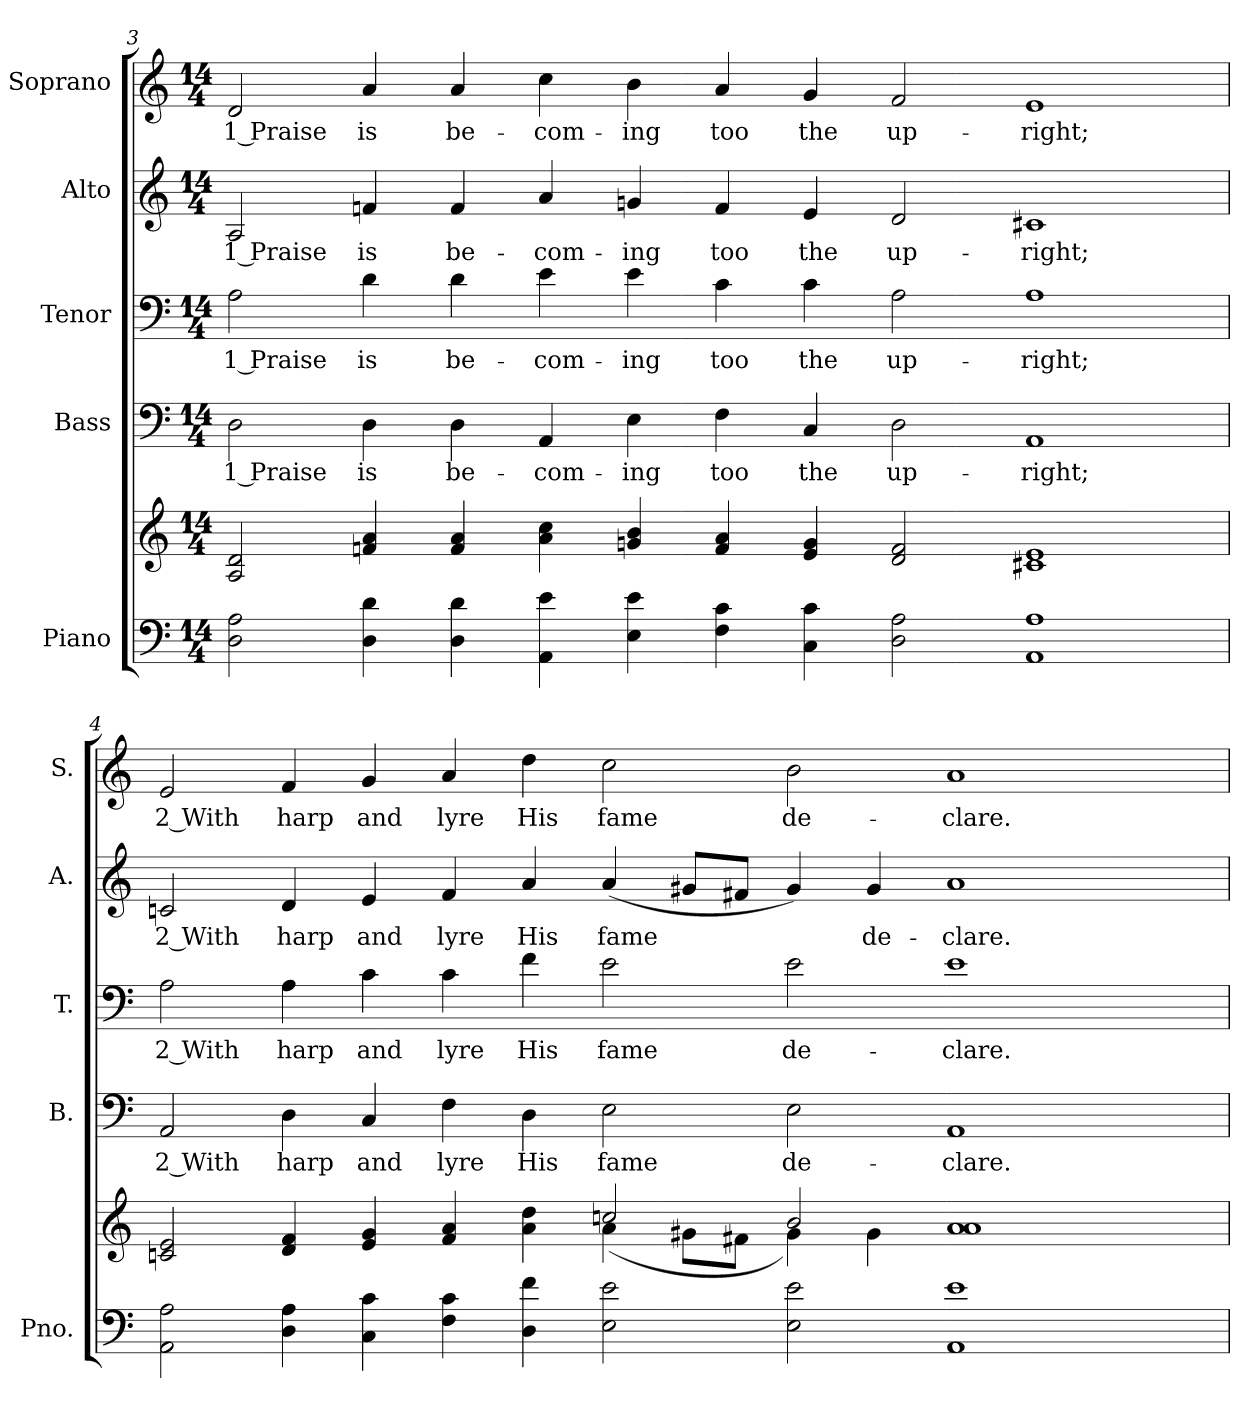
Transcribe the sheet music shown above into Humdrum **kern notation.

**kern	**kern	**kern	**text	**kern	**text	**kern	**text	**kern	**text
*part5	*part5	*part4	*part4	*part3	*part3	*part2	*part2	*part1	*part1
*staff6	*staff5	*staff4	*staff4	*staff3	*staff3	*staff2	*staff2	*staff1	*staff1
*I"Piano	*	*I"Bass	*	*I"Tenor	*	*I"Alto	*	*I"Soprano	*
*I'Pno.	*	*I'B.	*	*I'T.	*	*I'A.	*	*I'S.	*
!!LO:PB:g=z
*clefF4	*clefG2	*clefF4	*	*clefF4	*	*clefG2	*	*clefG2	*
*k[]	*k[]	*k[]	*	*k[]	*	*k[]	*	*k[]	*
*C:	*C:	*C:	*	*C:	*	*C:	*	*C:	*
*M14/4	*M14/4	*M14/4	*	*M14/4	*	*M14/4	*	*M14/4	*
=3	=3	=3	=3	=3	=3	=3	=3	=3	=3
!	!	!	!LO:LY:b:color=#000000	!	!	!	!	!	!
!	!	!	!	!	!LO:LY:b:color=#000000	!	!	!	!
!	!	!	!	!	!	!	!LO:LY:b:color=#000000	!	!
!	!	!	!	!	!	!	!	!	!LO:LY:b:color=#000000
2Di\ 2Ai	2Ai/ 2di	2Di\	1 Praise	2Ai\	1 Praise	2Ai/	1 Praise	2di/	1 Praise
!	!	!	!LO:LY:b:color=#000000	!	!	!	!	!	!
!	!	!	!	!	!LO:LY:b:color=#000000	!	!	!	!
!	!	!	!	!	!	!	!LO:LY:b:color=#000000	!	!
!	!	!	!	!	!	!	!	!	!LO:LY:b:color=#000000
4Di\ 4di	4fni/ 4ai	4Di\	is	4di\	is	4fni/	is	4ai/	is
!	!	!	!LO:LY:b:color=#000000	!	!	!	!	!	!
!	!	!	!	!	!LO:LY:b:color=#000000	!	!	!	!
!	!	!	!	!	!	!	!LO:LY:b:color=#000000	!	!
!	!	!	!	!	!	!	!	!	!LO:LY:b:color=#000000
4Di\ 4di	4fi/ 4ai	4Di\	be-	4di\	be-	4fi/	be-	4ai/	be-
!	!	!	!LO:LY:b:color=#000000	!	!	!	!	!	!
!	!	!	!	!	!LO:LY:b:color=#000000	!	!	!	!
!	!	!	!	!	!	!	!LO:LY:b:color=#000000	!	!
!	!	!	!	!	!	!	!	!	!LO:LY:b:color=#000000
4AAi\ 4ei	4ai\ 4cci	4AAi/	-com-	4ei\	-com-	4ai/	-com-	4cci\	-com-
!	!	!	!LO:LY:b:color=#000000	!	!	!	!	!	!
!	!	!	!	!	!LO:LY:b:color=#000000	!	!	!	!
!	!	!	!	!	!	!	!LO:LY:b:color=#000000	!	!
!	!	!	!	!	!	!	!	!	!LO:LY:b:color=#000000
4Ei\ 4ei	4gni/ 4bi	4Ei\	-ing	4ei\	-ing	4gni/	-ing	4bi\	-ing
!	!	!	!LO:LY:b:color=#000000	!	!	!	!	!	!
!	!	!	!	!	!LO:LY:b:color=#000000	!	!	!	!
!	!	!	!	!	!	!	!LO:LY:b:color=#000000	!	!
!	!	!	!	!	!	!	!	!	!LO:LY:b:color=#000000
4Fi\ 4ci	4fi/ 4ai	4Fi\	too	4ci\	too	4fi/	too	4ai/	too
!	!	!	!LO:LY:b:color=#000000	!	!	!	!	!	!
!	!	!	!	!	!LO:LY:b:color=#000000	!	!	!	!
!	!	!	!	!	!	!	!LO:LY:b:color=#000000	!	!
!	!	!	!	!	!	!	!	!	!LO:LY:b:color=#000000
4Ci\ 4ci	4ei/ 4gi	4Ci/	the	4ci\	the	4ei/	the	4gi/	the
!	!	!	!LO:LY:b:color=#000000	!	!	!	!	!	!
!	!	!	!	!	!LO:LY:b:color=#000000	!	!	!	!
!	!	!	!	!	!	!	!LO:LY:b:color=#000000	!	!
!	!	!	!	!	!	!	!	!	!LO:LY:b:color=#000000
2Di\ 2Ai	2di/ 2fi	2Di\	up-	2Ai\	up-	2di/	up-	2fi/	up-
!	!	!	!LO:LY:b:color=#000000	!	!	!	!	!	!
!	!	!	!	!	!LO:LY:b:color=#000000	!	!	!	!
!	!	!	!	!	!	!	!LO:LY:b:color=#000000	!	!
!	!	!	!	!	!	!	!	!	!LO:LY:b:color=#000000
1AAi 1Ai	1c#Xi 1ei	1AAi	-right;	1Ai	-right;	1c#Xi	-right;	1ei	-right;
!!LO:PB:g=z
=4	=4	=4	=4	=4	=4	=4	=4	=4	=4
*	*^	*	*	*	*	*	*	*	*
!	!	!	!	!LO:LY:b:color=#000000	!	!	!	!	!	!
!	!	!	!	!	!	!LO:LY:b:color=#000000	!	!	!	!
!	!	!	!	!	!	!	!	!LO:LY:b:color=#000000	!	!
!	!	!	!	!	!	!	!	!	!	!LO:LY:b:color=#000000
2AAi\ 2Ai	2cni/ 2ei	1ryy	2AAi/	2 With	2Ai\	2 With	2cni/	2 With	2ei/	2 With
!	!	!	!	!LO:LY:b:color=#000000	!	!	!	!	!	!
!	!	!	!	!	!	!LO:LY:b:color=#000000	!	!	!	!
!	!	!	!	!	!	!	!	!LO:LY:b:color=#000000	!	!
!	!	!	!	!	!	!	!	!	!	!LO:LY:b:color=#000000
4Di\ 4Ai	4di/ 4fi	.	4Di\	harp	4Ai\	harp	4di/	harp	4fi/	harp
!	!	!	!	!LO:LY:b:color=#000000	!	!	!	!	!	!
!	!	!	!	!	!	!LO:LY:b:color=#000000	!	!	!	!
!	!	!	!	!	!	!	!	!LO:LY:b:color=#000000	!	!
!	!	!	!	!	!	!	!	!	!	!LO:LY:b:color=#000000
4Ci\ 4ci	4ei/ 4gi	.	4Ci/	and	4ci\	and	4ei/	and	4gi/	and
!	!	!	!	!LO:LY:b:color=#000000	!	!	!	!	!	!
!	!	!	!	!	!	!LO:LY:b:color=#000000	!	!	!	!
!	!	!	!	!	!	!	!	!LO:LY:b:color=#000000	!	!
!	!	!	!	!	!	!	!	!	!	!LO:LY:b:color=#000000
4Fi\ 4ci	4fi/ 4ai	2ryy	4Fi\	lyre	4ci\	lyre	4fi/	lyre	4ai/	lyre
!	!	!	!	!LO:LY:b:color=#000000	!	!	!	!	!	!
!	!	!	!	!	!	!LO:LY:b:color=#000000	!	!	!	!
!	!	!	!	!	!	!	!	!LO:LY:b:color=#000000	!	!
!	!	!	!	!	!	!	!	!	!	!LO:LY:b:color=#000000
4Di\ 4fi	4ai\ 4ddi	.	4Di\	His	4fi\	His	4ai/	His	4ddi\	His
!	!	!	!	!LO:LY:b:color=#000000	!	!	!	!	!	!
!	!	!	!	!	!	!LO:LY:b:color=#000000	!	!	!	!
!	!	!	!	!	!	!	!	!LO:LY:b:color=#000000	!	!
!	!	!	!	!	!	!	!	!	!	!LO:LY:b:color=#000000
2Ei\ 2ei	2ccni/	(4ai\	2Ei\	fame	2ei\	fame	(4ai/	fame	2cci\	fame
.	.	8g#Xi\L	.	.	.	.	8g#Xi/L	.	.	.
.	.	8f#Xi\J	.	.	.	.	8f#Xi/J	.	.	.
!	!	!	!	!LO:LY:b:color=#000000	!	!	!	!	!	!
!	!	!	!	!	!	!LO:LY:b:color=#000000	!	!	!	!
!	!	!	!	!	!	!	!	!	!	!LO:LY:b:color=#000000
2Ei\ 2ei	2bi/	4g#i\)	2Ei\	de-	2ei\	de-	4g#i/)	.	2bi\	de-
!	!	!	!	!	!	!	!	!LO:LY:b:color=#000000	!	!
.	.	4g#i\	.	.	.	.	4g#i/	de-	.	.
!	!	!	!	!LO:LY:b:color=#000000	!	!	!	!	!	!
!	!	!	!	!	!	!LO:LY:b:color=#000000	!	!	!	!
!	!	!	!	!	!	!	!	!LO:LY:b:color=#000000	!	!
!	!	!	!	!	!	!	!	!	!	!LO:LY:b:color=#000000
1AAi 1ei	1ai 1ai	4ryy	1AAi	-clare.	1ei	-clare.	1ai	-clare.	1ai	-clare.
.	.	4ryy	.	.	.	.	.	.	.	.
.	.	2ryy	.	.	.	.	.	.	.	.
*	*v	*v	*	*	*	*	*	*	*	*
=	=	=	=	=	=	=	=	=	=
*-	*-	*-	*-	*-	*-	*-	*-	*-	*-
